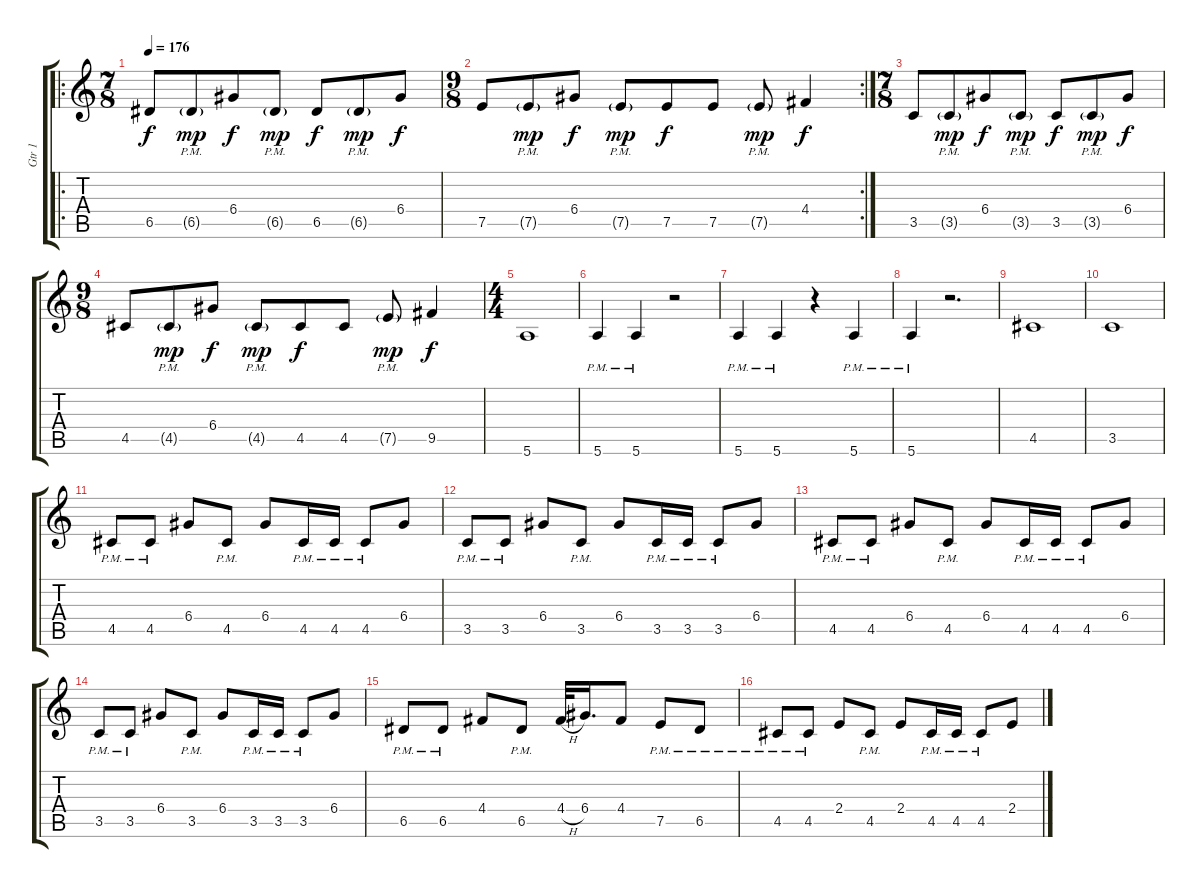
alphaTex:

\track ("Gtr 1" "Gtr 1") {instrument distortionguitar}
\staff {score tabs}
\tuning (E4 B3 G3 D3 A2 E2) {hide}
\ro
\ts (7 8)
\tempo 176
\clef g2
\ks c
6.5.8{dy f} 6.5{g pm}.8{dy mp} 6.4.8{dy f} 6.5{g pm}.8{dy mp} 6.5.8{dy f} 6.5{g pm}.8{dy mp} 6.4.8{dy f} |
\rc 2
\ts (9 8)
7.5.8 7.5{g pm}.8{dy mp} 6.4.8{dy f} 7.5{g pm}.8{dy mp} 7.5.8{dy f} 7.5.8 7.5{g pm}.8{dy mp} 4.4.4{dy f} |
\ts (7 8)
3.5.8 3.5{g pm}.8{dy mp} 6.4.8{dy f} 3.5{g pm}.8{dy mp} 3.5.8{dy f} 3.5{g pm}.8{dy mp} 6.4.8{dy f} |
\ts (9 8)
4.5.8 4.5{g pm}.8{dy mp} 6.4.8{dy f} 4.5{g pm}.8{dy mp} 4.5.8{dy f} 4.5.8 7.5{g pm}.8{dy mp} 9.5.4{dy f} |
\ts (4 4)
5.6.1 |
5.6{pm}.4 5.6{pm}.4 r.2 |
5.6{pm}.4 5.6{pm}.4 r.4 5.6{pm}.4 |
5.6{pm}.4 r.2{d} |
4.5.1 |
3.5.1 |
4.5{pm}.8 4.5{pm}.8 6.4.8 4.5{pm}.8 6.4.8 4.5{pm}.16 4.5{pm}.16 4.5{pm}.8 6.4.8 |
3.5{pm}.8 3.5{pm}.8 6.4.8 3.5{pm}.8 6.4.8 3.5{pm}.16 3.5{pm}.16 3.5{pm}.8 6.4.8 |
4.5{pm}.8 4.5{pm}.8 6.4.8 4.5{pm}.8 6.4.8 4.5{pm}.16 4.5{pm}.16 4.5{pm}.8 6.4.8 |
3.5{pm}.8 3.5{pm}.8 6.4.8 3.5{pm}.8 6.4.8 3.5{pm}.16 3.5{pm}.16 3.5{pm}.8 6.4.8 |
6.5{pm}.8 6.5{pm}.8 4.4.8 6.5{pm}.8 4.4{h}.32 6.4.16{d} 4.4.8 7.5{pm}.8 6.5{pm}.8 |
4.5{pm}.8 4.5{pm}.8 2.4.8 4.5{pm}.8 2.4.8 4.5{pm}.16 4.5{pm}.16 4.5{pm}.8 2.4.8
